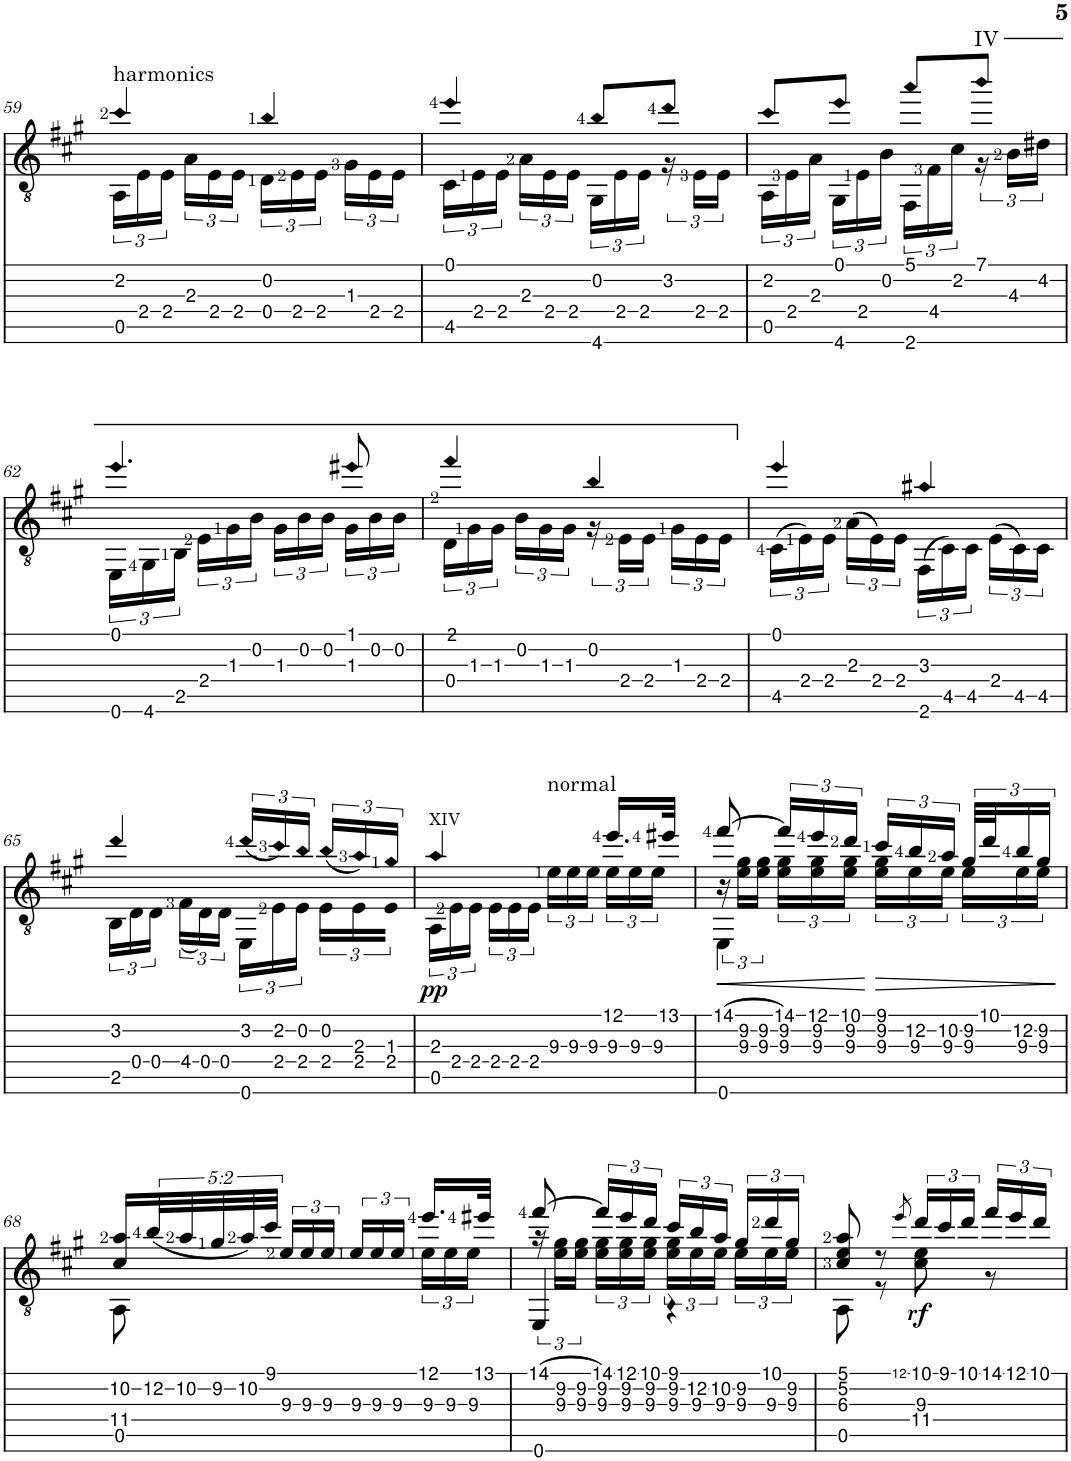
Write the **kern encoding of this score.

**kern	**kern	**dynam
*part1	*part1	*part1
*staff2	*staff1	*staff1/2
*I"Classical Guitar	*	*
*I'Guit.	*	*
!!LO:PB:g=z
*	*clefGv2	*
*k[f#c#g#]	*k[f#c#g#]	*
*A:	*A:	*
*M2/4	*M2/4	*
=59	=59	=59
*^	*	*
*	*Xbrackettup	*	*
*	*^	*	*
!	!	!	!LO:TX:a:t=harmonics	!
!	!	!LO:N:head=diamond	!LO:N:head=diamond	!
*	*	*	*^	*
*	*	*	*	*^	*
4cc#	24AALL	4c#	4cc#/	24AA\LL	4c#	.
.	24E	.	.	24E\	.	.
.	24EJ	.	.	24E\JJ	.	.
.	24AL	.	.	24A\LL	.	.
.	24E	.	.	24E\	.	.
.	24EJJ	.	.	24E\JJ	.	.
!	!	!LO:N:head=diamond	!LO:N:head=diamond	!	!	!
4b	24DLL	4B	4b/	24D\LL	4B	.
.	24E	.	.	24E\	.	.
.	24EJ	.	.	24E\JJ	.	.
.	24G#L	.	.	24G#\LL	.	.
.	24E	.	.	24E\	.	.
.	24EJJ	.	.	24E\JJ	.	.
=60	=60	=60	=60	=60	=60	=60
!	!	!LO:N:head=diamond	!LO:N:head=diamond	!	!	!
4ee	24C#LL	4e	4ee/	24C#\LL	4e	.
.	24E	.	.	24E\	.	.
.	24EJ	.	.	24E\JJ	.	.
.	24AL	.	.	24A\LL	.	.
.	24E	.	.	24E\	.	.
.	24EJJ	.	.	24E\JJ	.	.
!	!	!LO:N:head=diamond	!LO:N:head=diamond	!	!	!
8bL	24GG#LL	8BL	8b/L	24GG#\LL	8BL	.
.	24E	.	.	24E\	.	.
.	24EJJ	.	.	24E\JJ	.	.
!	!	!LO:N:head=diamond	!LO:N:head=diamond	!	!	!
8ddJ	24r	8dJ	8dd/J	24r	8dJ	.
.	24ELL	.	.	24E\LL	.	.
.	24EJJ	.	.	24E\JJ	.	.
=61	=61	=61	=61	=61	=61	=61
!	!	!LO:N:head=diamond	!LO:N:head=diamond	!	!	!
8cc#L	24AALL	8c#L	8cc#/L	24AA\LL	8c#L	.
.	24E	.	.	24E\	.	.
.	24AJ	.	.	24A\JJ	.	.
!	!	!LO:N:head=diamond	!LO:N:head=diamond	!	!	!
8eeJ	24GG#L	8eJ	8ee/J	24GG#\LL	8eJ	.
.	24E	.	.	24E\	.	.
.	24BJJ	.	.	24B\JJ	.	.
!	!	!LO:N:head=diamond	!LO:N:head=diamond	!	!	!
8aaL	24FF#LL	8aL	8aa/L	24FF#\LL	8aL	.
.	24F#	.	.	24F#\	.	.
.	24c#JJ	.	.	24c#\JJ	.	.
!	!	!	!LO:TX:a:t=IV	!	!	!
!	!	!LO:N:head=diamond	!LO:N:head=diamond	!	!	!
8bbJ	24r	8bJ	8bb/J	24r	8bJ	.
.	24B#XLL	.	.	24B\LL	.	.
.	24d#JJ	.	.	24d#X\JJ	.	.
!!LO:LB:g=z	!!	!!
=62	=62	=62	=62	=62	=62	=62
!	!	!LO:N:head=diamond	!LO:N:head=diamond	!	!	!
4.ee	24EELL	4.e	4.ee/	24EE\LL	4.e	.
.	24GG#	.	.	24GG#\	.	.
.	24BBJ	.	.	24BB\JJ	.	.
.	24EL	.	.	24E\LL	.	.
.	24G#	.	.	24G#\	.	.
.	24BJJ	.	.	24B\JJ	.	.
.	24G#LL	.	.	24G#\LL	.	.
.	24B	.	.	24B\	.	.
.	24BJ	.	.	24B\JJ	.	.
!	!	!LO:N:head=diamond	!LO:N:head=diamond	!	!	!
8ee#	24G#L	8e#X	8ee#X/	24G#\LL	8e#X	.
.	24B	.	.	24B\	.	.
.	24BJJ	.	.	24B\JJ	.	.
=63	=63	=63	=63	=63	=63	=63
!LO:TX:a:t=2	!	!	!	!	!	!
!	!	!LO:N:head=diamond	!LO:N:head=diamond	!	!	!
4ff#	24DLL	4f#	4ff#/	24D\LL	4f#	.
.	24G#	.	.	24G#\	.	.
.	24G#J	.	.	24G#\JJ	.	.
.	24BL	.	.	24B\LL	.	.
.	24G#	.	.	24G#\	.	.
.	24G#JJ	.	.	24G#\JJ	.	.
!	!	!LO:N:head=diamond	!LO:N:head=diamond	!	!	!
4b	24r	4B	4b/	24r	4B	.
.	24ELL	.	.	24E\LL	.	.
.	24EJ	.	.	24E\JJ	.	.
.	24G#L	.	.	24G#\LL	.	.
.	24E	.	.	24E\	.	.
.	24EJJ	.	.	24E\JJ	.	.
=64	=64	=64	=64	=64	=64	=64
!	!	!LO:N:head=diamond	!LO:N:head=diamond	!	!	!
4ee	24C#LL	4e	4ee/	(>24C#\LL	4e	.
.	24E	.	.	24E\)	.	.
.	24EJ	.	.	24E\JJ	.	.
.	24AL	.	.	(>24A\LL	.	.
.	24E	.	.	24E\)	.	.
.	24EJJ	.	.	24E\JJ	.	.
!	!	!LO:N:head=diamond	!LO:N:head=diamond	!	!	!
4a#	24FF#LL	4A#X	4a#X/	(>24FF#\LL	4A#X	.
.	24C#	.	.	24C#\)	.	.
.	24C#J	.	.	24C#\JJ	.	.
.	24EL	.	.	(>24E\LL	.	.
.	24C#	.	.	24C#\)	.	.
.	24C#JJ	.	.	24C#\JJ	.	.
!!LO:LB:g=z	!!	!!
=65	=65	=65	=65	=65	=65	=65
!	!	!LO:N:head=diamond	!LO:N:head=diamond	!	!	!
4dd	24BBLL	4d	4dd/	24BB\LL	4d	.
.	24D	.	.	24D\	.	.
.	24DJ	.	.	24D\JJ	.	.
.	24F#L	.	.	(24F#\LL	.	.
.	24D	.	.	24D\)	.	.
.	24DJJ	.	.	24D\JJ	.	.
!	!	!LO:N:head=diamond	!LO:N:head=diamond	!	!	!
*	*	*	*	*	*Xbrackettup	*
24ddLL	24EELL	24dLL	(<24dd/LL	24EE\LL	24dLL	.
!	!	!LO:N:head=diamond	!LO:N:head=diamond	!	!	!
24cc#	24E	24c#	24cc#/)	24E\	24c#	.
!	!	!LO:N:head=diamond	!LO:N:head=diamond	!	!	!
24bJ	24EJ	24BJ	24b/JJ	24E\JJ	24B	.
!	!	!LO:N:head=diamond	!	!	!	!
*	*	*	*brackettup	*	*	*
!	!	!	!LO:N:head=diamond	!	!	!
*	*	*	*	*	*Xbrackettup	*
24bL	24EL	24BL	(<24b/LL	24E\LL	24B	.
!	!	!LO:N:head=diamond	!LO:N:head=diamond	!	!	!
24a	24E	24A	24a/)	24E\	24A	.
!	!	!LO:N:head=diamond	!LO:N:head=diamond	!	!	!
24g#JJ	24EJJ	24G#JJ	24g#/JJ	24EJJ	24G#JJ	.
=66	=66	=66	=66	=66	=66	=66
!LO:N:head=diamond	!	!LO:N:head=diamond	!LO:N:head=diamond	!	!	!
*	*	*	*	*brackettup	*	*
!	!	!	!LO:TX:a:t=XIV	!	!	!
!	!	!	!	!	!	!LO:DY:b
4a	24AALL	4A	4a/	24AA\LL	4A	pp
.	24E	.	.	24E\	.	.
.	24EJ	.	.	24E\JJ	.	.
.	24EL	.	.	24E\LL	.	.
.	24E	.	.	24E\	.	.
.	24EJJ	.	.	24E\JJ	.	.
!	!	!	!LO:TX:a:t=normal	!	!	!
24eLL	8r	4r	24e\LL	8ryy	4ryy	.
24e	.	.	24e\	.	.	.
24eJ	.	.	24e\JJ	.	.	.
24eL	16.eeLL	.	24e\LL	16.ee/LL	.	.
24e	.	.	24e\	.	.	.
24eJJ	.	.	24e\JJ	.	.	.
.	32ee#XJJk	.	.	32ee#X/JJk	.	.
=67	=67	=67	=67	=67	=67	=67
!	!	!	!	!	!	!LO:HP:b
[8ff#L	24r	4EE	[8ff#/	24r	4EE\	<
.	24e\ 24g#\LL	.	.	24e\ 24g#\LL	.	.
.	24e\ 24g#\J	.	.	24e\ 24g#\JJ	.	.
24ff#L]	24e\ 24g#\L	.	24ff#/LL]	24e\ 24g#\LL	.	.
24ee	24e\ 24g#\	.	24ee/	24e\ 24g#\	.	.
24ddJJ	24e\ 24g#\JJ	.	24dd/JJ	24e\ 24g#\JJ	.	.
24cc#LL	24e\ 24g#\LL	4r	24cc#/LL	24e\ 24g#\LL	4ryy	.
24b	24e	.	24b/	24e\	.	.
24aJ	24eJ	.	24a/JJ	24e\JJ	.	.
48g#LL	24eL	.	48g#/LLL	24e\LL	.	.
48ddJ	.	.	48dd/J	.	.	.
24b	24e	.	24b/	24e\	.	.
24g#JJ	24eJJ	.	24g#/JJ	24e\JJ	.	.
*v	*v	*v	*	*	*	*
*	*v	*v	*v	*
.	.	[
!!LO:LB:g=z
=68	=68	=68
*^	*^	*
*	*^	*	*^	*
16c#\ 16a\LL	8AA	4.r	16c#/ 16a/LL	8AA\	4.ryy	.
80bL	.	.	(<80b/L	.	.	.
80a	.	.	80a/	.	.	.
80g#	.	.	80g#/	.	.	.
80a	.	.	80a/)	.	.	.
80cc#JJ	.	.	80cc#/JJJ	.	.	.
24eL	8r	.	24e/LL	8ryy	.	.
24e	.	.	24e/	.	.	.
24eJJ	.	.	24e/JJ	.	.	.
24eLL	4r	.	24e/LL	4ryy	.	.
24e	.	.	24e/	.	.	.
24eJ	.	.	24e/JJ	.	.	.
24eL	.	16.eeLL	24e\LL	.	16.ee/LL	.
24e	.	.	24e\	.	.	.
24eJJ	.	.	24e\JJ	.	.	.
.	.	32ee#XJJk	.	.	32ee#X/JJk	.
=69	=69	=69	=69	=69	=69	=69
[8ff#L	24r	4EE	[8ff#/	24r	4EE/	.
.	24e\ 24g#\LL	.	.	24e\ 24g#\LL	.	.
.	24e\ 24g#\J	.	.	24e\ 24g#\JJ	.	.
24ff#L]	24e\ 24g#\L	.	24ff#/LL]	24e\ 24g#\LL	.	.
24ee	24e\ 24g#\	.	24ee/	24e\ 24g#\	.	.
24ddJJ	24e\ 24g#\JJ	.	24dd/JJ	24e\ 24g#\JJ	.	.
24cc#LL	24e\ 24g#\LL	4r	24cc#/LL	24e\ 24g#\LL	4r	.
24b	24e	.	24b/	24e\	.	.
24aJ	24eJ	.	24a/JJ	24e\JJ	.	.
24g#L	24eL	.	24g#/LL	24e\LL	.	.
24dd	24e	.	24dd/	24e\	.	.
24g#JJ	24eJJ	.	24g#/JJ	24e\JJ	.	.
*	*v	*v	*	*	*	*
*	*	*	*v	*v	*
=70	=70	=70	=70	=70
8c# 8e 8a	8AA	8c#/ 8e/ 8a/	8AA\	.
8r	8r	8r	8r	.
qee	.	8qee/	.	.
!	!	!	!	!LO:DY:b
24ddLL	8c# 8e	24dd/LL	8c#\ 8e\	rf
24cc#	.	24cc#/	.	.
24ddJ	.	24dd/JJ	.	.
24ff#L	8r	24ff#/LL	8r	.
24ee	.	24ee/	.	.
24ddJJ	.	24dd/JJ	.	.
*v	*v	*	*	*
*	*v	*v	*
=	=	=
*-	*-	*-
